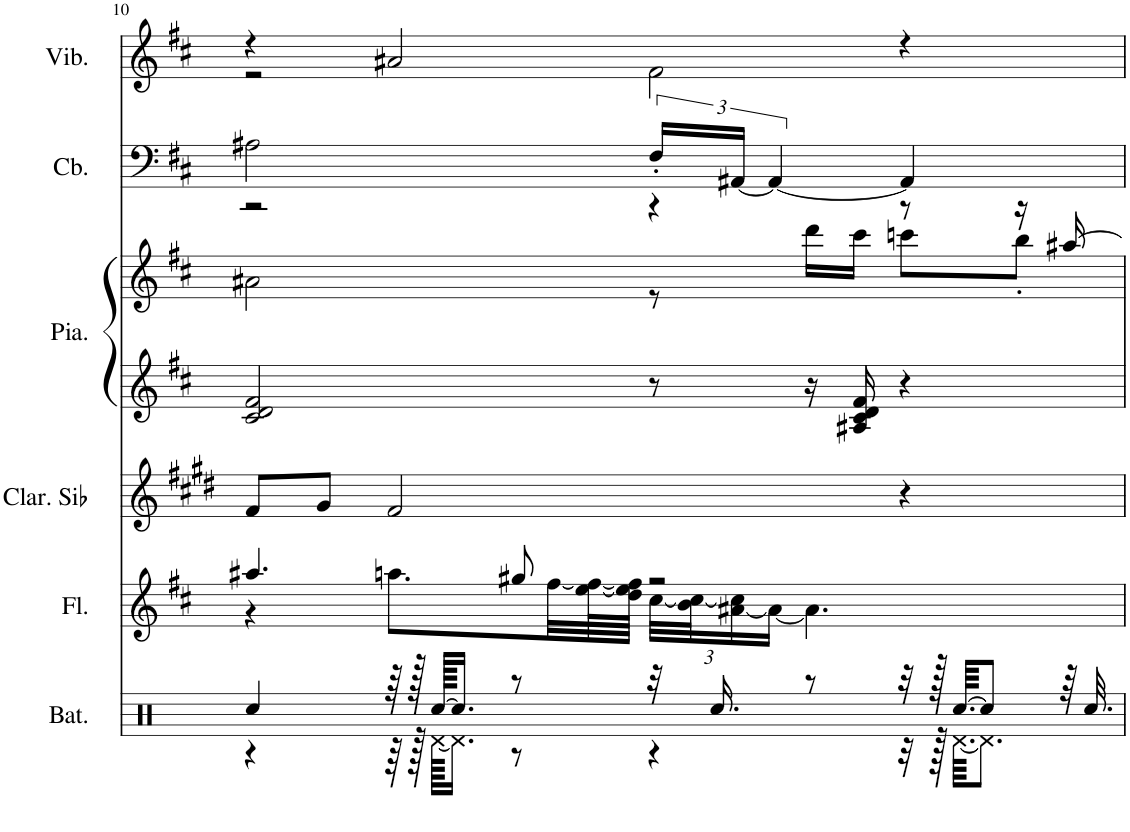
**kern	**kern	**kern	**kern	**kern	**kern	**kern
*part6	*part5	*part4	*part3	*part3	*part2	*part1
*staff7	*staff6	*staff5	*staff4	*staff3	*staff2	*staff1
*I"Batterie, Drums	*I"Flûte, Flute	*I"Clarinette en Sib	*I"Piano, Acoustic Grand Piano	*	*I"Contrebasse, Acoustic Bass	*I"Vibraphone, Vibraphone
*I'Bat.	*I'Fl.	*I'Clar. Sib	*I'Pia.	*	*I'Cb.	*I'Vib.
!!LO:PB:g=z
*clefX	*clefG2	*clefG2	*clefG2	*clefG2	*clefF4	*clefG2
*	*	*Trd1c2	*	*	*Trd7c12	*
*k[]	*k[f#c#]	*k[f#c#g#d#]	*k[f#c#]	*k[f#c#]	*k[f#c#]	*k[f#c#]
*M4/4	*M4/4	*M4/4	*M4/4	*M4/4	*M4/4	*M4/4
=10	=10	=10	=10	=10	=10	=10
*^	*^	*	*	*^	*	*^
4Rcc/	4r	4.aa#X/	4r	8f#/L	2c#/ 2d/ 2f#/	2r	2a#X\	2A#X\	4r	2r
.	.	.	.	8g#/J	.	.	.	.	.	.
64r	64r	.	8.aan\L	2f#/	.	.	.	.	2a#X/	.
128r	128r	.	.	.	.	.	.	.	.	.
[128Rcc/KKKLL	[128Rd\KKKLL	.	.	.	.	.	.	.	.	.
16.Rcc/JJ]	16.Rd\JJ]	.	.	.	.	.	.	.	.	.
8r	8r	8gg#X/	.	.	.	.	.	.	.	.
.	.	.	[32ff#\LL	.	.	.	.	.	.	.
.	.	.	[64ee\ 64ff#\_L	.	.	.	.	.	.	.
.	.	.	64dd\ 64ee\] 64ff#\]JJJJ	.	.	.	.	.	.	.
*	*	*	*Xbrackettup	*	*	*	*	*	*	*
32r	4r	2r	[48cc#\LLL	.	8r	4r	8r	24F#'/LL	.	2f#\
.	.	.	48b\ 48cc#\_J	.	.	.	.	.	.	.
16.Rcc/	.	.	.	.	.	.	.	.	.	.
.	.	.	[24a#X\ 24cc#\]	.	.	.	.	[24AA#X/JJ	.	.
.	.	.	24a#\JJ_	.	.	.	.	6AA#/_	.	.
8r	.	.	4.a#\]	.	16r	.	16ddd\LL	.	.	.
.	.	.	.	.	16A#X/ 16c#/ 16d/ 16f#/	.	16ccc#\JJ	.	.	.
32r	32r	.	.	4r	4r	8r	8cccn\L	4AA#/]	4r	.
128r	128r	.	.	.	.	.	.	.	.	.
[64.Rcc/KKKL	[64.Rd\KKKL	.	.	.	.	.	.	.	.	.
8Rcc/J]	8.Rd\J]	.	.	.	.	.	.	.	.	.
.	.	.	.	.	.	16r	8bb'\J	.	.	.
64r	.	.	.	.	.	[16aa#X/	.	.	.	.
32.Rcc/	.	.	.	.	.	.	.	.	.	.
*v	*v	*	*	*	*	*v	*v	*	*v	*v
*	*v	*v	*	*	*	*	*
=	=	=	=	=	=	=
*-	*-	*-	*-	*-	*-	*-
